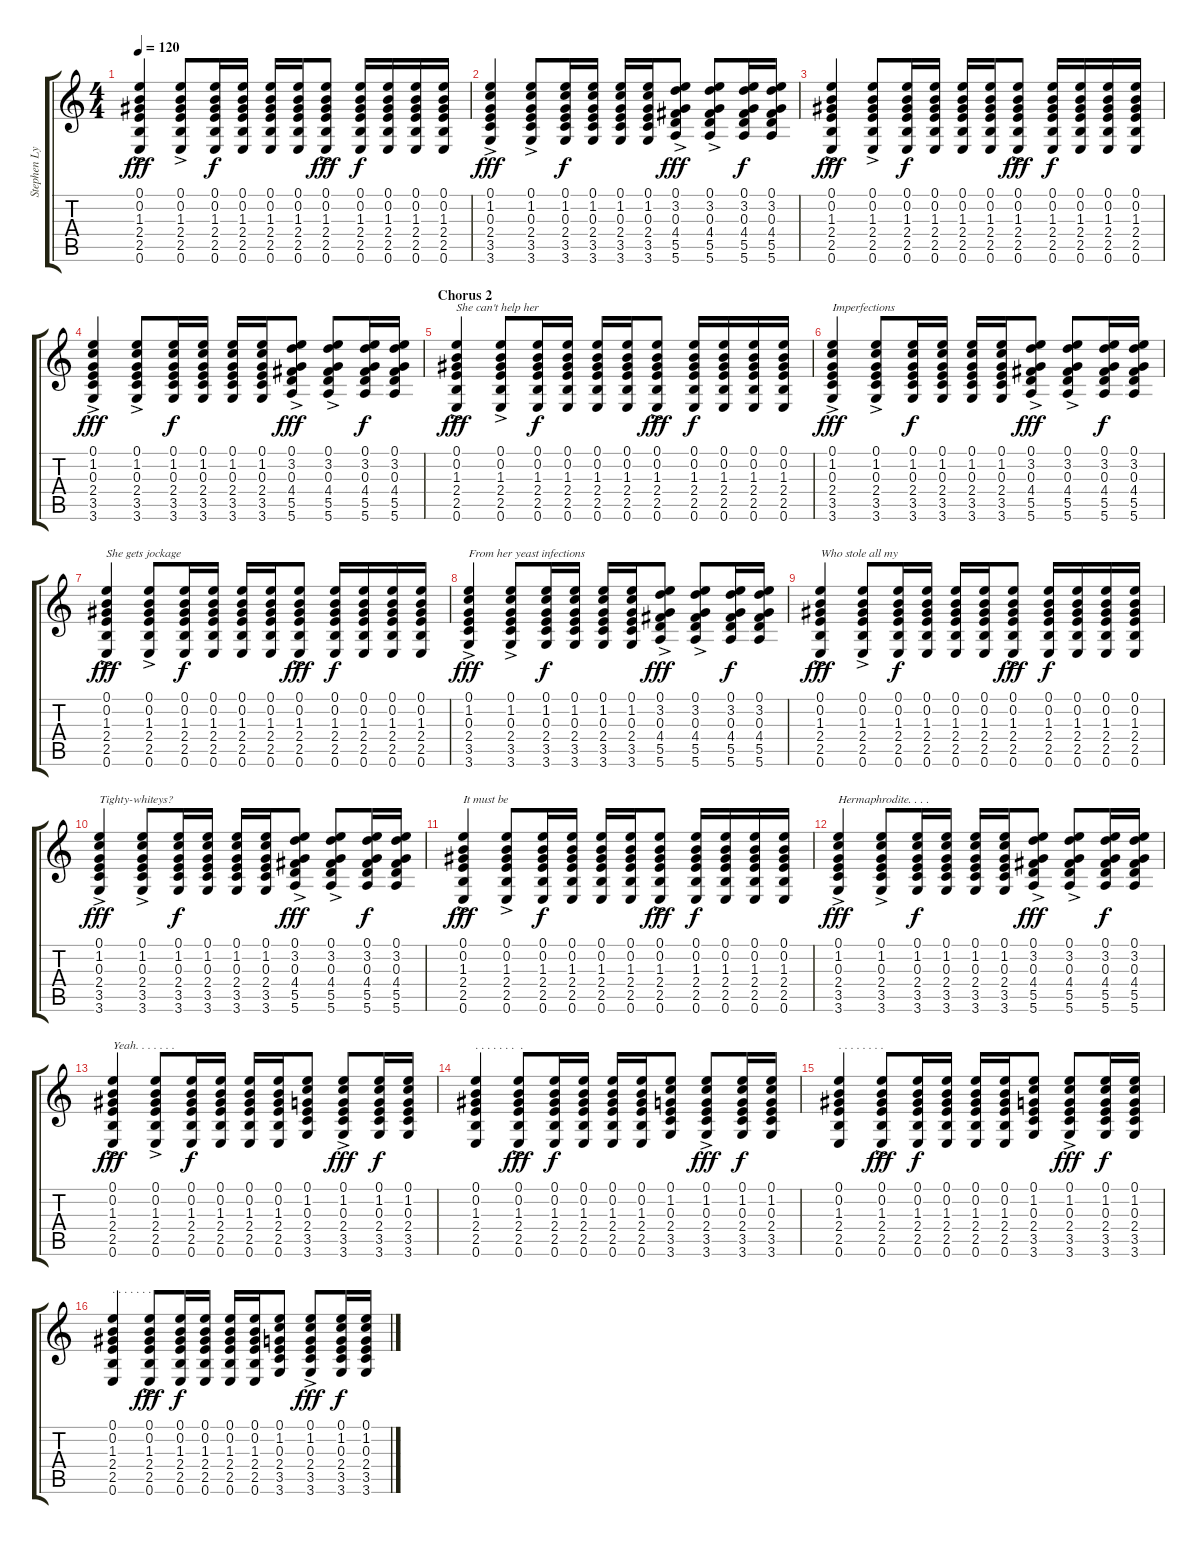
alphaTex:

\track ("Stephen Lynch - Guitar" "Stephen Ly") {instrument acousticguitarsteel}
\staff {score tabs}
\tuning (E4 B3 G3 D3 A2 E2) {hide}
\ts (4 4)
\tempo 120
\clef g2
\ks c
(0.1{ac} 0.2{ac} 1.3{ac} 2.4{ac} 2.5{ac} 0.6{ac}).4{dy fff} (0.1{ac} 0.2{ac} 1.3{ac} 2.4{ac} 2.5{ac} 0.6{ac}).8 (0.1 0.2 1.3 2.4 2.5 0.6).16{dy f} (0.1 0.2 1.3 2.4 2.5 0.6).16 (0.1 0.2 1.3 2.4 2.5 0.6).16 (0.1 0.2 1.3 2.4 2.5 0.6).16 (0.1{ac} 0.2{ac} 1.3{ac} 2.4{ac} 2.5{ac} 0.6{ac}).8{dy fff} (0.1 0.2 1.3 2.4 2.5 0.6).16{dy f} (0.1 0.2 1.3 2.4 2.5 0.6).16 (0.1 0.2 1.3 2.4 2.5 0.6).16 (0.1 0.2 1.3 2.4 2.5 0.6).16 |
(0.1{ac} 1.2{ac} 0.3{ac} 2.4{ac} 3.5{ac} 3.6{ac}).4{dy fff} (0.1{ac} 1.2{ac} 0.3{ac} 2.4{ac} 3.5{ac} 3.6{ac}).8 (0.1 1.2 0.3 2.4 3.5 3.6).16{dy f} (0.1 1.2 0.3 2.4 3.5 3.6).16 (0.1 1.2 0.3 2.4 3.5 3.6).16 (0.1 1.2 0.3 2.4 3.5 3.6).16 (0.1{ac} 3.2{ac} 0.3{ac} 4.4{ac} 5.5{ac} 5.6{ac}).8{dy fff} (0.1{ac} 3.2{ac} 0.3{ac} 4.4{ac} 5.5{ac} 5.6{ac}).8 (0.1 3.2 0.3 4.4 5.5 5.6).16{dy f} (0.1 3.2 0.3 4.4 5.5 5.6).16 |
(0.1{ac} 0.2{ac} 1.3{ac} 2.4{ac} 2.5{ac} 0.6{ac}).4{dy fff} (0.1{ac} 0.2{ac} 1.3{ac} 2.4{ac} 2.5{ac} 0.6{ac}).8 (0.1 0.2 1.3 2.4 2.5 0.6).16{dy f} (0.1 0.2 1.3 2.4 2.5 0.6).16 (0.1 0.2 1.3 2.4 2.5 0.6).16 (0.1 0.2 1.3 2.4 2.5 0.6).16 (0.1{ac} 0.2{ac} 1.3{ac} 2.4{ac} 2.5{ac} 0.6{ac}).8{dy fff} (0.1 0.2 1.3 2.4 2.5 0.6).16{dy f} (0.1 0.2 1.3 2.4 2.5 0.6).16 (0.1 0.2 1.3 2.4 2.5 0.6).16 (0.1 0.2 1.3 2.4 2.5 0.6).16 |
(0.1{ac} 1.2{ac} 0.3{ac} 2.4{ac} 3.5{ac} 3.6{ac}).4{dy fff} (0.1{ac} 1.2{ac} 0.3{ac} 2.4{ac} 3.5{ac} 3.6{ac}).8 (0.1 1.2 0.3 2.4 3.5 3.6).16{dy f} (0.1 1.2 0.3 2.4 3.5 3.6).16 (0.1 1.2 0.3 2.4 3.5 3.6).16 (0.1 1.2 0.3 2.4 3.5 3.6).16 (0.1{ac} 3.2{ac} 0.3{ac} 4.4{ac} 5.5{ac} 5.6{ac}).8{dy fff} (0.1{ac} 3.2{ac} 0.3{ac} 4.4{ac} 5.5{ac} 5.6{ac}).8 (0.1 3.2 0.3 4.4 5.5 5.6).16{dy f} (0.1 3.2 0.3 4.4 5.5 5.6).16 |
\section ("" "Chorus 2")
(0.1{ac} 0.2{ac} 1.3{ac} 2.4{ac} 2.5{ac} 0.6{ac}).4{txt "She can't help her" dy fff} (0.1{ac} 0.2{ac} 1.3{ac} 2.4{ac} 2.5{ac} 0.6{ac}).8 (0.1 0.2 1.3 2.4 2.5 0.6).16{dy f} (0.1 0.2 1.3 2.4 2.5 0.6).16 (0.1 0.2 1.3 2.4 2.5 0.6).16 (0.1 0.2 1.3 2.4 2.5 0.6).16 (0.1{ac} 0.2{ac} 1.3{ac} 2.4{ac} 2.5{ac} 0.6{ac}).8{dy fff} (0.1 0.2 1.3 2.4 2.5 0.6).16{dy f} (0.1 0.2 1.3 2.4 2.5 0.6).16 (0.1 0.2 1.3 2.4 2.5 0.6).16 (0.1 0.2 1.3 2.4 2.5 0.6).16 |
(0.1{ac} 1.2{ac} 0.3{ac} 2.4{ac} 3.5{ac} 3.6{ac}).4{txt "Imperfections" dy fff} (0.1{ac} 1.2{ac} 0.3{ac} 2.4{ac} 3.5{ac} 3.6{ac}).8 (0.1 1.2 0.3 2.4 3.5 3.6).16{dy f} (0.1 1.2 0.3 2.4 3.5 3.6).16 (0.1 1.2 0.3 2.4 3.5 3.6).16 (0.1 1.2 0.3 2.4 3.5 3.6).16 (0.1{ac} 3.2{ac} 0.3{ac} 4.4{ac} 5.5{ac} 5.6{ac}).8{dy fff} (0.1{ac} 3.2{ac} 0.3{ac} 4.4{ac} 5.5{ac} 5.6{ac}).8 (0.1 3.2 0.3 4.4 5.5 5.6).16{dy f} (0.1 3.2 0.3 4.4 5.5 5.6).16 |
(0.1{ac} 0.2{ac} 1.3{ac} 2.4{ac} 2.5{ac} 0.6{ac}).4{txt "She gets jockage" dy fff} (0.1{ac} 0.2{ac} 1.3{ac} 2.4{ac} 2.5{ac} 0.6{ac}).8 (0.1 0.2 1.3 2.4 2.5 0.6).16{dy f} (0.1 0.2 1.3 2.4 2.5 0.6).16 (0.1 0.2 1.3 2.4 2.5 0.6).16 (0.1 0.2 1.3 2.4 2.5 0.6).16 (0.1{ac} 0.2{ac} 1.3{ac} 2.4{ac} 2.5{ac} 0.6{ac}).8{dy fff} (0.1 0.2 1.3 2.4 2.5 0.6).16{dy f} (0.1 0.2 1.3 2.4 2.5 0.6).16 (0.1 0.2 1.3 2.4 2.5 0.6).16 (0.1 0.2 1.3 2.4 2.5 0.6).16 |
(0.1{ac} 1.2{ac} 0.3{ac} 2.4{ac} 3.5{ac} 3.6{ac}).4{txt "From her yeast infections" dy fff} (0.1{ac} 1.2{ac} 0.3{ac} 2.4{ac} 3.5{ac} 3.6{ac}).8 (0.1 1.2 0.3 2.4 3.5 3.6).16{dy f} (0.1 1.2 0.3 2.4 3.5 3.6).16 (0.1 1.2 0.3 2.4 3.5 3.6).16 (0.1 1.2 0.3 2.4 3.5 3.6).16 (0.1{ac} 3.2{ac} 0.3{ac} 4.4{ac} 5.5{ac} 5.6{ac}).8{dy fff} (0.1{ac} 3.2{ac} 0.3{ac} 4.4{ac} 5.5{ac} 5.6{ac}).8 (0.1 3.2 0.3 4.4 5.5 5.6).16{dy f} (0.1 3.2 0.3 4.4 5.5 5.6).16 |
(0.1{ac} 0.2{ac} 1.3{ac} 2.4{ac} 2.5{ac} 0.6{ac}).4{txt "Who stole all my" dy fff} (0.1{ac} 0.2{ac} 1.3{ac} 2.4{ac} 2.5{ac} 0.6{ac}).8 (0.1 0.2 1.3 2.4 2.5 0.6).16{dy f} (0.1 0.2 1.3 2.4 2.5 0.6).16 (0.1 0.2 1.3 2.4 2.5 0.6).16 (0.1 0.2 1.3 2.4 2.5 0.6).16 (0.1{ac} 0.2{ac} 1.3{ac} 2.4{ac} 2.5{ac} 0.6{ac}).8{dy fff} (0.1 0.2 1.3 2.4 2.5 0.6).16{dy f} (0.1 0.2 1.3 2.4 2.5 0.6).16 (0.1 0.2 1.3 2.4 2.5 0.6).16 (0.1 0.2 1.3 2.4 2.5 0.6).16 |
(0.1{ac} 1.2{ac} 0.3{ac} 2.4{ac} 3.5{ac} 3.6{ac}).4{txt "Tighty-whiteys?" dy fff} (0.1{ac} 1.2{ac} 0.3{ac} 2.4{ac} 3.5{ac} 3.6{ac}).8 (0.1 1.2 0.3 2.4 3.5 3.6).16{dy f} (0.1 1.2 0.3 2.4 3.5 3.6).16 (0.1 1.2 0.3 2.4 3.5 3.6).16 (0.1 1.2 0.3 2.4 3.5 3.6).16 (0.1{ac} 3.2{ac} 0.3{ac} 4.4{ac} 5.5{ac} 5.6{ac}).8{dy fff} (0.1{ac} 3.2{ac} 0.3{ac} 4.4{ac} 5.5{ac} 5.6{ac}).8 (0.1 3.2 0.3 4.4 5.5 5.6).16{dy f} (0.1 3.2 0.3 4.4 5.5 5.6).16 |
(0.1{ac} 0.2{ac} 1.3{ac} 2.4{ac} 2.5{ac} 0.6{ac}).4{txt "It must be" dy fff} (0.1{ac} 0.2{ac} 1.3{ac} 2.4{ac} 2.5{ac} 0.6{ac}).8 (0.1 0.2 1.3 2.4 2.5 0.6).16{dy f} (0.1 0.2 1.3 2.4 2.5 0.6).16 (0.1 0.2 1.3 2.4 2.5 0.6).16 (0.1 0.2 1.3 2.4 2.5 0.6).16 (0.1{ac} 0.2{ac} 1.3{ac} 2.4{ac} 2.5{ac} 0.6{ac}).8{dy fff} (0.1 0.2 1.3 2.4 2.5 0.6).16{dy f} (0.1 0.2 1.3 2.4 2.5 0.6).16 (0.1 0.2 1.3 2.4 2.5 0.6).16 (0.1 0.2 1.3 2.4 2.5 0.6).16 |
(0.1{ac} 1.2{ac} 0.3{ac} 2.4{ac} 3.5{ac} 3.6{ac}).4{txt "Hermaphrodite. . . ." dy fff} (0.1{ac} 1.2{ac} 0.3{ac} 2.4{ac} 3.5{ac} 3.6{ac}).8 (0.1 1.2 0.3 2.4 3.5 3.6).16{dy f} (0.1 1.2 0.3 2.4 3.5 3.6).16 (0.1 1.2 0.3 2.4 3.5 3.6).16 (0.1 1.2 0.3 2.4 3.5 3.6).16 (0.1{ac} 3.2{ac} 0.3{ac} 4.4{ac} 5.5{ac} 5.6{ac}).8{dy fff} (0.1{ac} 3.2{ac} 0.3{ac} 4.4{ac} 5.5{ac} 5.6{ac}).8 (0.1 3.2 0.3 4.4 5.5 5.6).16{dy f} (0.1 3.2 0.3 4.4 5.5 5.6).16 |
(0.1{ac} 0.2{ac} 1.3{ac} 2.4{ac} 2.5{ac} 0.6{ac}).4{txt "Yeah. . . . . . ." dy fff} (0.1{ac} 0.2{ac} 1.3{ac} 2.4{ac} 2.5{ac} 0.6{ac}).8 (0.1 0.2 1.3 2.4 2.5 0.6).16{dy f} (0.1 0.2 1.3 2.4 2.5 0.6).16 (0.1 0.2 1.3 2.4 2.5 0.6).16 (0.1 0.2 1.3 2.4 2.5 0.6).16 (0.1 1.2 0.3 2.4 3.5 3.6).8 (0.1{ac} 1.2{ac} 0.3{ac} 2.4{ac} 3.5{ac} 3.6{ac}).8{dy fff} (0.1 1.2 0.3 2.4 3.5 3.6).16{dy f} (0.1 1.2 0.3 2.4 3.5 3.6).16 |
(0.1 0.2 1.3 2.4 2.5 0.6).4{txt ". . . . . . .  ."} (0.1{ac} 0.2{ac} 1.3{ac} 2.4{ac} 2.5{ac} 0.6{ac}).8{dy fff} (0.1 0.2 1.3 2.4 2.5 0.6).16{dy f} (0.1 0.2 1.3 2.4 2.5 0.6).16 (0.1 0.2 1.3 2.4 2.5 0.6).16 (0.1 0.2 1.3 2.4 2.5 0.6).16 (0.1 1.2 0.3 2.4 3.5 3.6).8 (0.1{ac} 1.2{ac} 0.3{ac} 2.4{ac} 3.5{ac} 3.6{ac}).8{dy fff} (0.1 1.2 0.3 2.4 3.5 3.6).16{dy f} (0.1 1.2 0.3 2.4 3.5 3.6).16 |
(0.1 0.2 1.3 2.4 2.5 0.6).4{txt ". . . . . . . ."} (0.1{ac} 0.2{ac} 1.3{ac} 2.4{ac} 2.5{ac} 0.6{ac}).8{dy fff} (0.1 0.2 1.3 2.4 2.5 0.6).16{dy f} (0.1 0.2 1.3 2.4 2.5 0.6).16 (0.1 0.2 1.3 2.4 2.5 0.6).16 (0.1 0.2 1.3 2.4 2.5 0.6).16 (0.1 1.2 0.3 2.4 3.5 3.6).8 (0.1{ac} 1.2{ac} 0.3{ac} 2.4{ac} 3.5{ac} 3.6{ac}).8{dy fff} (0.1 1.2 0.3 2.4 3.5 3.6).16{dy f} (0.1 1.2 0.3 2.4 3.5 3.6).16 |
(0.1 0.2 1.3 2.4 2.5 0.6).4{txt ". . . . . . ."} (0.1{ac} 0.2{ac} 1.3{ac} 2.4{ac} 2.5{ac} 0.6{ac}).8{dy fff} (0.1 0.2 1.3 2.4 2.5 0.6).16{dy f} (0.1 0.2 1.3 2.4 2.5 0.6).16 (0.1 0.2 1.3 2.4 2.5 0.6).16 (0.1 0.2 1.3 2.4 2.5 0.6).16 (0.1 1.2 0.3 2.4 3.5 3.6).8 (0.1{ac} 1.2{ac} 0.3{ac} 2.4{ac} 3.5{ac} 3.6{ac}).8{dy fff} (0.1 1.2 0.3 2.4 3.5 3.6).16{dy f} (0.1 1.2 0.3 2.4 3.5 3.6).16
